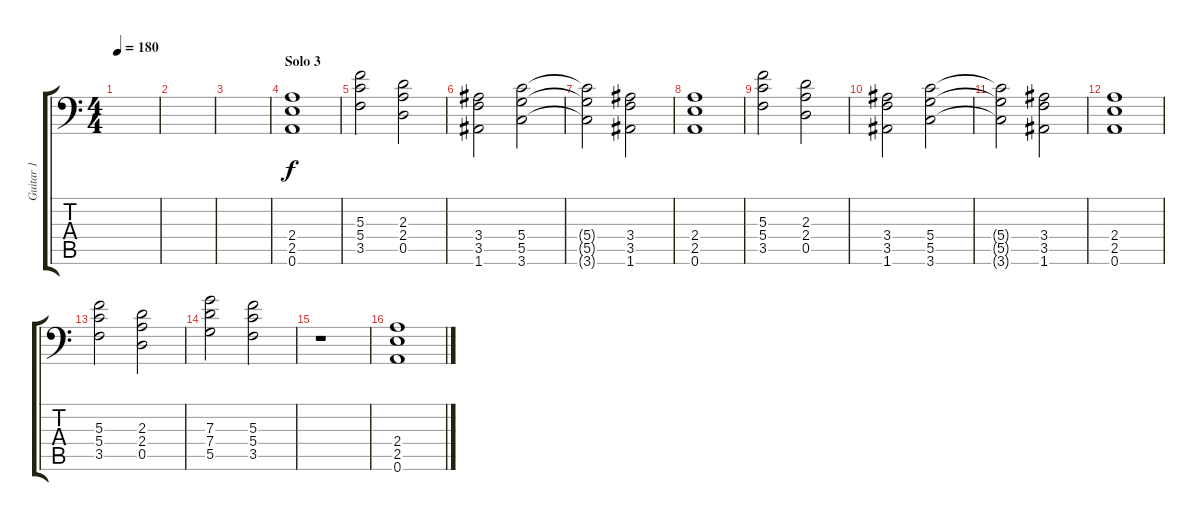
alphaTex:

\track ("Guitar 1" "Guitar 1") {instrument overdrivenguitar}
\staff {score tabs}
\tuning (A3 E3 C3 G2 D2 A1) {hide}
\ts (4 4)
\tempo 180
\clef f4
\ks c
|
|
|
\section ("" "Solo 3")
(2.4 2.5 0.6).1{volume 13} |
(5.3 5.4 3.5).2 (2.3 2.4 0.5).2 |
(3.4 3.5 1.6).2 (5.4 5.5 3.6).2 |
(5.4{t} 5.5{t} 3.6{t}).2 (3.4 3.5 1.6).2 |
(2.4 2.5 0.6).1 |
(5.3 5.4 3.5).2 (2.3 2.4 0.5).2 |
(3.4 3.5 1.6).2 (5.4 5.5 3.6).2 |
(5.4{t} 5.5{t} 3.6{t}).2 (3.4 3.5 1.6).2 |
(2.4 2.5 0.6).1 |
(5.3 5.4 3.5).2 (2.3 2.4 0.5).2 |
(7.3 7.4 5.5).2 (5.3 5.4 3.5).2 |
r.1 |
(2.4 2.5 0.6).1
